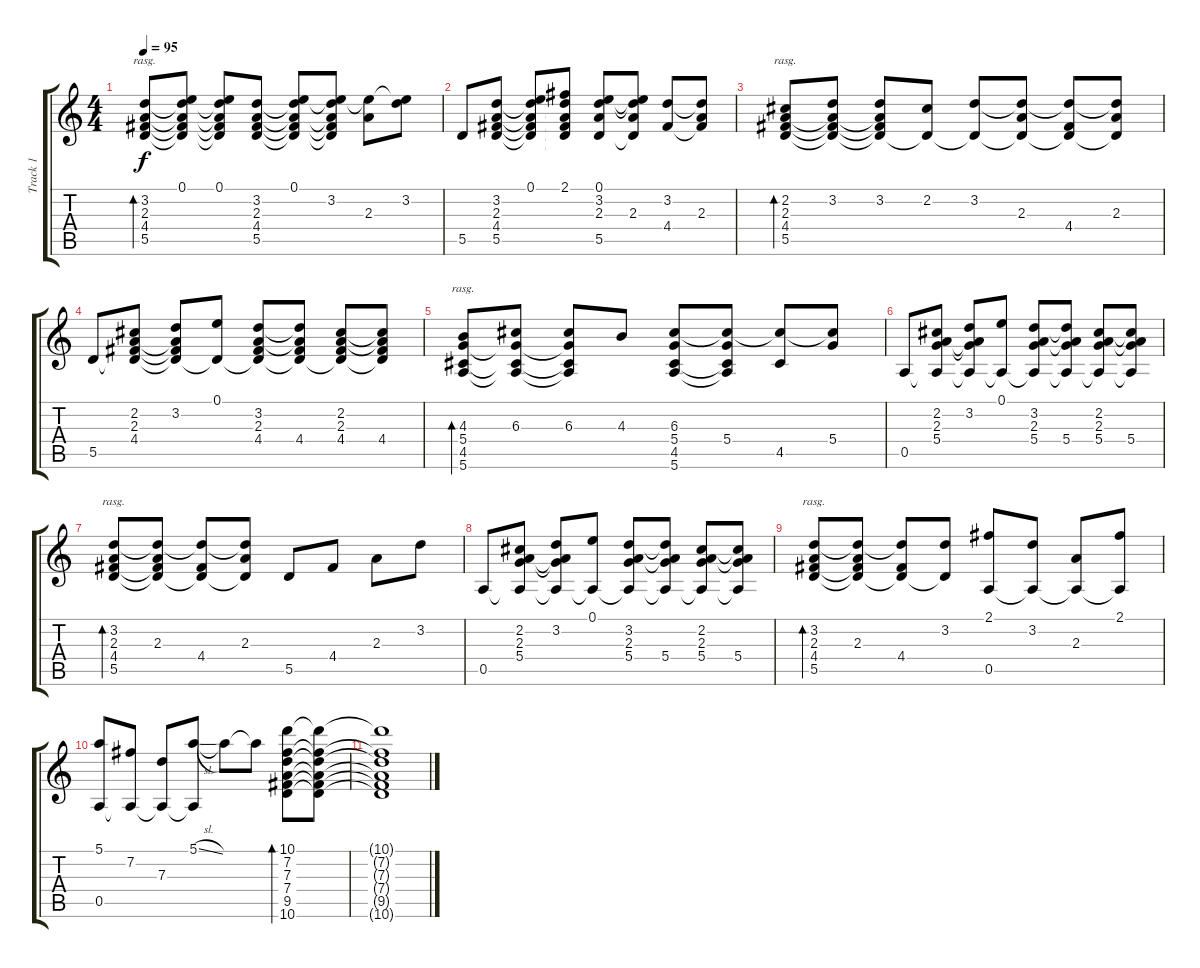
\track ("Track 1" "Track 1") {instrument acousticguitarnylon}
\staff {score tabs}
\tuning (E4 B3 G3 D3 A2 E2) {hide}
\ts (4 4)
\tempo 95
\clef g2
\ks c
(3.2 2.3 4.4 5.5).8{bd 480 rasg ii dy f} (0.1 3.2{t} 2.3{t} 4.4{t} 5.5{t}).8 (0.1 3.2{t} 2.3{t} 4.4{t} 5.5{t}).8 (3.2 2.3 4.4 5.5).8 (0.1 3.2{t} 2.3{t} 4.4{t} 5.5{t}).8 (0.1{t} 3.2 2.3{t} 4.4{t} 5.5{t}).8 (0.1{t} 2.3).8 (0.1{t} 3.2).8 |
5.5.8 (3.2 2.3 4.4 5.5).8 (0.1 3.2{t} 2.3{t} 4.4{t} 5.5{t}).8 (2.1 3.2{t} 2.3{t} 4.4{t} 5.5{t}).8 (0.1 3.2 2.3 5.5).8 (0.1{t} 3.2{t} 2.3 5.5{t}).8 (3.2 4.4).8 (3.2{t} 2.3 4.4{t}).8 |
(2.2 2.3 4.4 5.5).8{bd 480 rasg ii} (3.2 2.3{t} 4.4{t} 5.5{t}).8 (3.2 2.3{t} 4.4{t} 5.5{t}).8 (2.2 5.5{t}).8 (3.2 5.5{t}).8 (3.2{t} 2.3 5.5{t}).8 (3.2{t} 4.4 5.5{t}).8 (3.2{t} 2.3 5.5{t}).8 |
5.5.8 (2.2 2.3 4.4 5.5{t}).8 (3.2 2.3{t} 4.4{t} 5.5{t}).8 (0.1 5.5{t}).8 (3.2 2.3 4.4 5.5{t}).8 (3.2{t} 2.3{t} 4.4 5.5{t}).8 (2.2 2.3 4.4 5.5{t}).8 (2.2{t} 2.3{t} 4.4 5.5{t}).8 |
(4.3 5.4 4.5 5.6).8{bd 480 rasg ii} (6.3 5.4{t} 4.5{t} 5.6{t}).8 (6.3 5.4{t} 4.5{t} 5.6{t}).8 4.3.8 (6.3 5.4 4.5 5.6).8 (6.3{t} 5.4 4.5{t} 5.6{t}).8 (6.3{t} 4.5).8 (6.3{t} 5.4).8 |
0.5.8 (2.2 2.3 5.4 0.5{t}).8 (3.2 2.3{t} 5.4{t} 0.5{t}).8 (0.1 0.5{t}).8 (3.2 2.3 5.4 0.5{t}).8 (3.2{t} 2.3{t} 5.4 0.5{t}).8 (2.2 2.3 5.4 0.5{t}).8 (2.2{t} 2.3{t} 5.4 0.5{t}).8 |
(3.2 2.3 4.4 5.5).8{bd 480 rasg ii} (3.2{t} 2.3 4.4{t} 5.5{t}).8 (3.2{t} 4.4 5.5{t}).8 (3.2{t} 2.3 5.5{t}).8 5.5.8 4.4.8 2.3.8 3.2.8 |
0.5.8 (2.2 2.3 5.4 0.5{t}).8 (3.2 2.3{t} 5.4{t} 0.5{t}).8 (0.1 0.5{t}).8 (3.2 2.3 5.4 0.5{t}).8 (3.2{t} 2.3{t} 5.4 0.5{t}).8 (2.2 2.3 5.4 0.5{t}).8 (2.2{t} 2.3{t} 5.4 0.5{t}).8 |
(3.2 2.3 4.4 5.5).8{bd 480 rasg ii} (3.2{t} 2.3 4.4{t} 5.5{t}).8 (3.2{t} 4.4 5.5{t}).8 (3.2 5.5{t}).8 (2.1 0.5).8 (3.2 0.5{t}).8 (2.3 0.5{t}).8 (2.1 0.5{t}).8 |
(5.1 0.5).8 (7.2 0.5{t}).8 (7.3 0.5{t}).8 (5.1{sl} 0.5{t}).8 5.1{t}.8 5.1{t}.8 (10.1 7.2 7.3 7.4 9.5 10.6).8{bd 480} (10.1{t} 7.2{t} 7.3{t} 7.4{t} 9.5{t} 10.6{t}).8 |
(10.1{t} 7.2{t} 7.3{t} 7.4{t} 9.5{t} 10.6{t}).1
